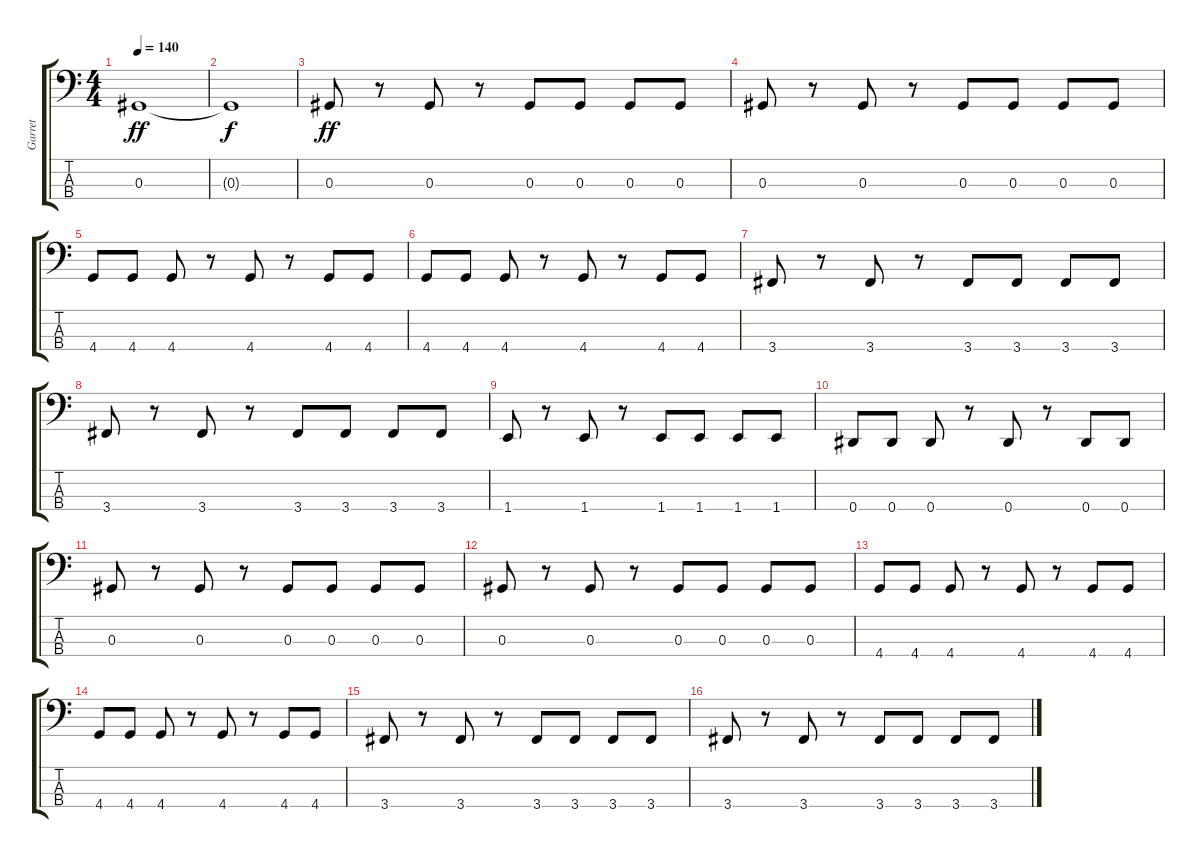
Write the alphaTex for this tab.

\track ("Garret" "Garret") {instrument electricbassfinger}
\staff {score tabs}
\tuning (Gb2 Db2 Ab1 Eb1) {hide}
\ts (4 4)
\tempo 140
\clef f4
\ks c
0.3.1{dy ff} |
0.3{t}.1{dy f} |
0.3.8{dy ff} r.8 0.3.8 r.8 0.3.8 0.3.8 0.3.8 0.3.8 |
0.3.8 r.8 0.3.8 r.8 0.3.8 0.3.8 0.3.8 0.3.8 |
4.4.8 4.4.8 4.4.8 r.8 4.4.8 r.8 4.4.8 4.4.8 |
4.4.8 4.4.8 4.4.8 r.8 4.4.8 r.8 4.4.8 4.4.8 |
3.4.8 r.8 3.4.8 r.8 3.4.8 3.4.8 3.4.8 3.4.8 |
3.4.8 r.8 3.4.8 r.8 3.4.8 3.4.8 3.4.8 3.4.8 |
1.4.8 r.8 1.4.8 r.8 1.4.8 1.4.8 1.4.8 1.4.8 |
0.4.8 0.4.8 0.4.8 r.8 0.4.8 r.8 0.4.8 0.4.8 |
0.3.8 r.8 0.3.8 r.8 0.3.8 0.3.8 0.3.8 0.3.8 |
0.3.8 r.8 0.3.8 r.8 0.3.8 0.3.8 0.3.8 0.3.8 |
4.4.8 4.4.8 4.4.8 r.8 4.4.8 r.8 4.4.8 4.4.8 |
4.4.8 4.4.8 4.4.8 r.8 4.4.8 r.8 4.4.8 4.4.8 |
3.4.8 r.8 3.4.8 r.8 3.4.8 3.4.8 3.4.8 3.4.8 |
3.4.8 r.8 3.4.8 r.8 3.4.8 3.4.8 3.4.8 3.4.8
